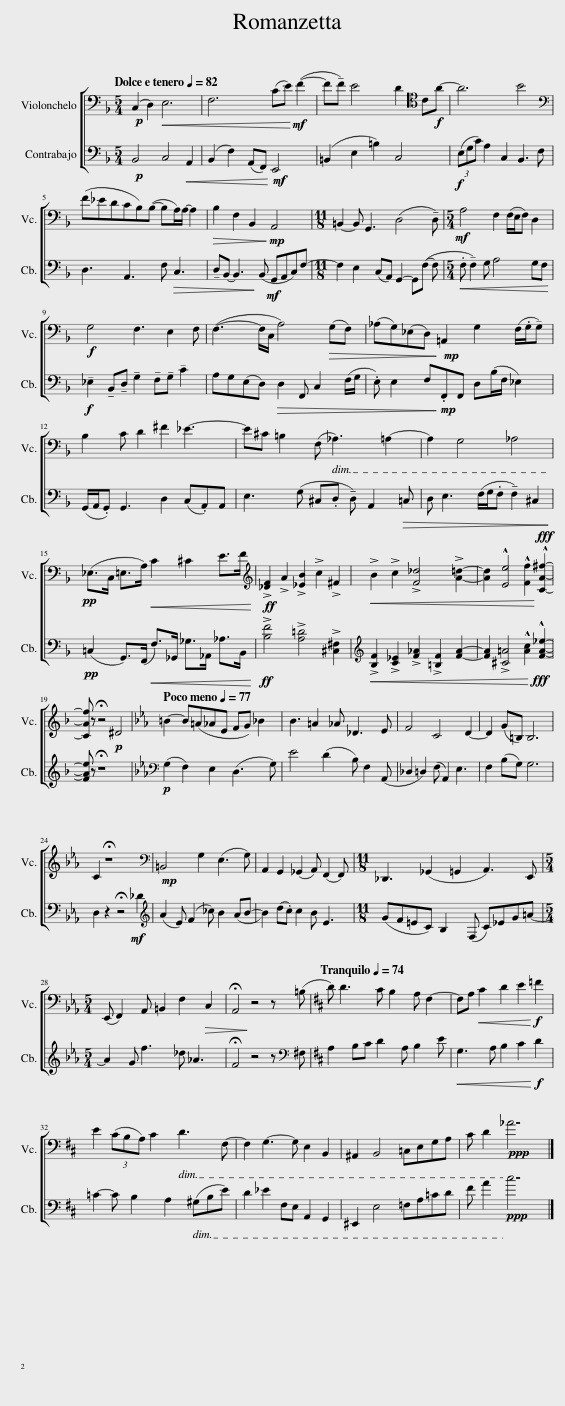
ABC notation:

X:1
%%score [ 1 2 ]
L:1/8
Q:1/4=82
M:5/4
I:linebreak $
K:F
V:1 bass
V:2 bass transpose=-12
V:1
!p! (C,2 D,2)!<(! E,6 | F,6 (CE)!<)!!mf! (F2- | F!tenuto!F) E4 D2[K:tenor] C!f!A- | A6 B4 |$[K:bass] (F_EDCB,)(B,- B,A,/)A,/- A,2 | %5
!>(! B,2 F,2 B,,2!>)!!mp! A,,4 |[M:11/8] =B,,2- B,, G,,3 (D,4 !tenuto!D,) |[M:5/4]!mf! A,4 F,2 (F,/E,/F,) D,2 |$!f! G,4 F,3 E,2 F, | (F,3- F,/C,/ A,4)!>(! (G,F,) | %10
 (_A,G,)(_E,D,)!>)!!mp! =A,,2 G,2 (F,/.G,/!tenuto!G,) |$ B,2 C D2 ^F2 _E3- | E^C =B,2 (F, _A,3) =A,2- | A,2 G,4 _A,4 |$!pp! (_E,>C, =E,>A,)!<(! C2 ^C2 E>F!<)! | %15
[K:treble]!ff! !>![_DF]2 !>!A2 !>![_EB]2 !>!c2 !>!^F2 |!<(! !>!B2 !>!c2 !>![F_d]4 !>![A=d]2- | [Ad]2 !^![Ee]4 !^![Ff]2!<)!!fff! !^![CA^f]2- |$ [CAf] z !fermata!z4!p! ^D4 |[K:Eb][Q:1/4=77] =B2- B(=A_AE FG) _B2 | %20
 B3 =A2 _A _D3 E | F4 C4 D2- | D2 (G=B,) B,6 |$ C2 !fermata!z8 |[K:bass]!mp! =B,,4 G,2 (E,3 G,) | %25
 A,,2 G,,2 (_G,,2 A,,) (F,,2 F,,) |[M:11/8] _D,,3 (_G,,2 =G,,2 A,,3) E,, |$[M:5/4] (E,, F,,2) A,, =B,,2 F,2!>(! C,2 | !fermata!A,,4!>)! z4 z (=B, |[K:D][Q:1/4=74] D) D3 C B,2 A, F,2- | %30
 F,A,!<(! C2 D2 E2!<)!!f! =F2 |$ E2 (3(CB,A,) C2 D3 F,- | F,2 G,3- G, E,2 B,,2 | ^A,,2 B,,4 =C,E,G,A, | C D2!ppp! _A7 |] %35
V:2
!p! B,,4 C,4!<(! A,,2 | (B,,2 F,2) (A,,F,,)!<)!!mf! E,,4 | (=B,,2 E,2 =B,2) C,4 |!f! (3(E,G,C) A,2 C,2 B,,3 F, |$ D,3 A,,3 F,!>(! C,3 | %5
 !tenuto!D,B,,- B,,3!>)! (B,,!mf! G,,A,,C,)F,- |[M:11/8] F,2 E,2 (C,A,,) G,,2- G,,(F,- F, |[M:5/4]!<(! .F, !tenuto!F,2) G, A,4 G,F,!<)! |$!f! !tenuto!_E,2 !tenuto!B,,!tenuto!D, !tenuto!G,2 !tenuto!F,!tenuto!G, !tenuto!C2 | A,G,(E,D,)!>(! D,2 F,, C,2 (F,/G,/ | %10
 .E,) E,2 F,!>)!!mp!.F,,F,, D,(B,/F,/ _E,2) |$ (G,,/A,,/.G,,) G,,3 D,2 (C,.A,,)A,, | E,3 (G, ^C,.D, !tenuto!D,) A,,2!>(! =C, | D, E,3 (F,/G,/.F, !tenuto!F,2) ^C,2!>)! |$!pp! (=C,2 G,,>)(F,,!<(! F,>)_G,, _G,>_A,, _A,>B,,!<)! | %15
!ff! !>![B,F]4 !>![A,=D]4 !>![^C,^F,]2 |[K:treble]!<(! !>![B,F]2 !>![C_E]2 !>![F_A]2 !>![=B,F]2 [FA]2- | [FA]2 !>![^C=A]4 !^![Ac]2!<)!!fff! !^![FA_e]2- |$ [FAe] z !fermata!z8 |[K:Eb][K:bass]!p! (G,2 F,2) E,2 (D,3 G,) | %20
 E4 (D2 B,) F,2 (A,, | _D,2 =D,2) (F, A,,2) E,3 | F,2 (B,G,) G,6 |$ D,2 z2 !fermata!z4!mf! _D2 |[K:treble] (A2 E) (F2 _c) B2 (AB- | %25
 B2) (d.c) c2 B E3 |[M:11/8] (GF=EC) B,2 (F, C)_EG=A- |$[M:5/4] A2 G f3 _d _A3 | !fermata!F4 z4 z[K:bass] ^F, |[K:D] A,2 B,C D2 A, B,2 E | %30
!<(! G,3 A, B,2 C2!<)!!f! D2 |$ =C2- C B,2 A,2 (^G,B,E) | D2 _E2 F,E, A,,2 G,,2 | ^E,,2 E,4 =F,A,=CD | F A2!ppp! c7 |] %35
